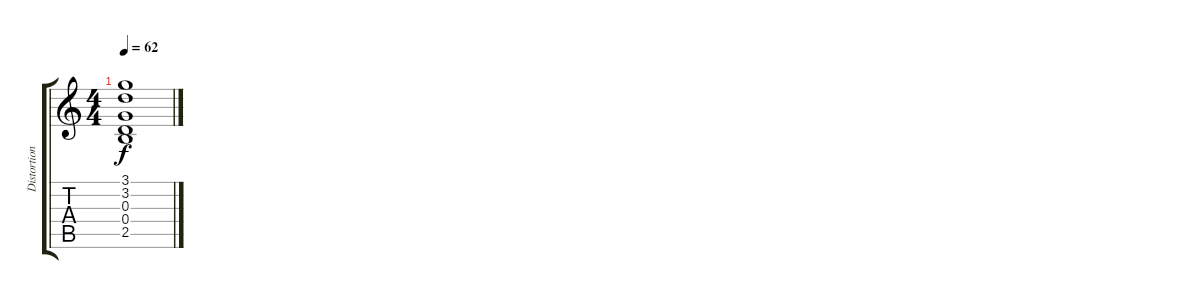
\track ("Distortion Guitar" "Distortion") {instrument distortionguitar}
\staff {score tabs}
\tuning (E4 B3 G3 D3 A2 D2) {hide}
\ts (4 4)
\tempo 62
\clef g2
\ks c
(3.1{t} 3.2{t} 0.3{t} 0.4{t} 2.5{t}).1{dy f}
